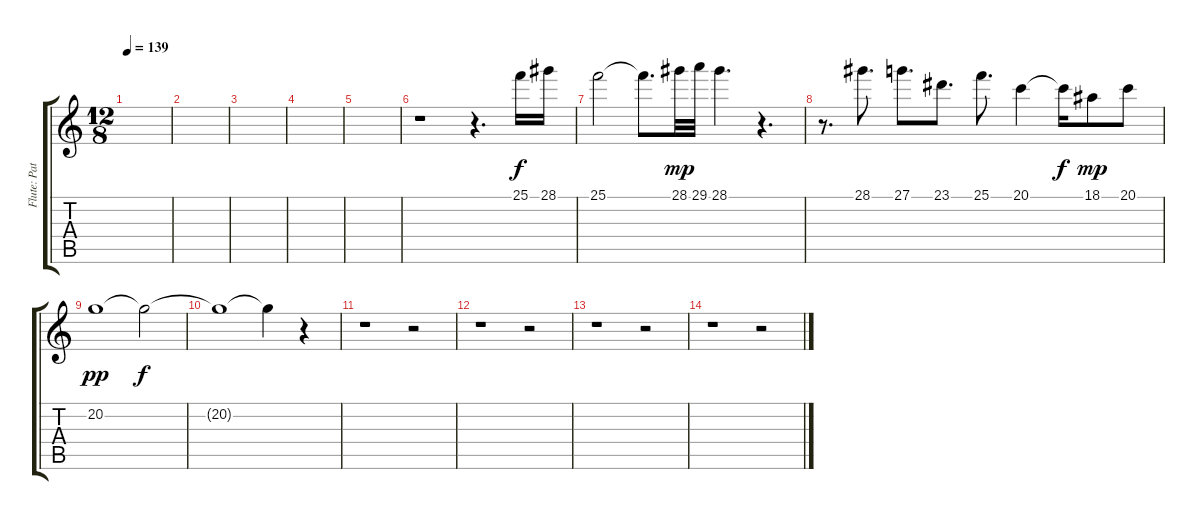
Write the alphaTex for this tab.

\track ("Flute: Patrick Moraz" "Flute: Pat") {instrument ocarina}
\staff {score tabs}
\tuning (E4 B3 G3 D3 A2 E2) {hide}
\ts (12 8)
\tempo 139
\clef g2
\ks c
|
|
|
|
|
r.1 r.4{d} 25.1.16 28.1.16 |
25.1.2 25.1{t}.8{d dy f} 28.1.32{dy mp} 29.1.32 28.1.4{d} r.4{d} |
r.8{d} 28.1.8{d} 27.1.8{d} 23.1.8{d} 25.1.8{d} 20.1.4 20.1{t}.16{dy f} 18.1.8{dy mp} 20.1.8 |
20.2.1{dy pp} 20.2{t}.2{dy f} |
20.2{t}.1 20.2{t}.4 r.4 |
r.1 r.2 |
r.1 r.2 |
r.1 r.2 |
r.1 r.2
